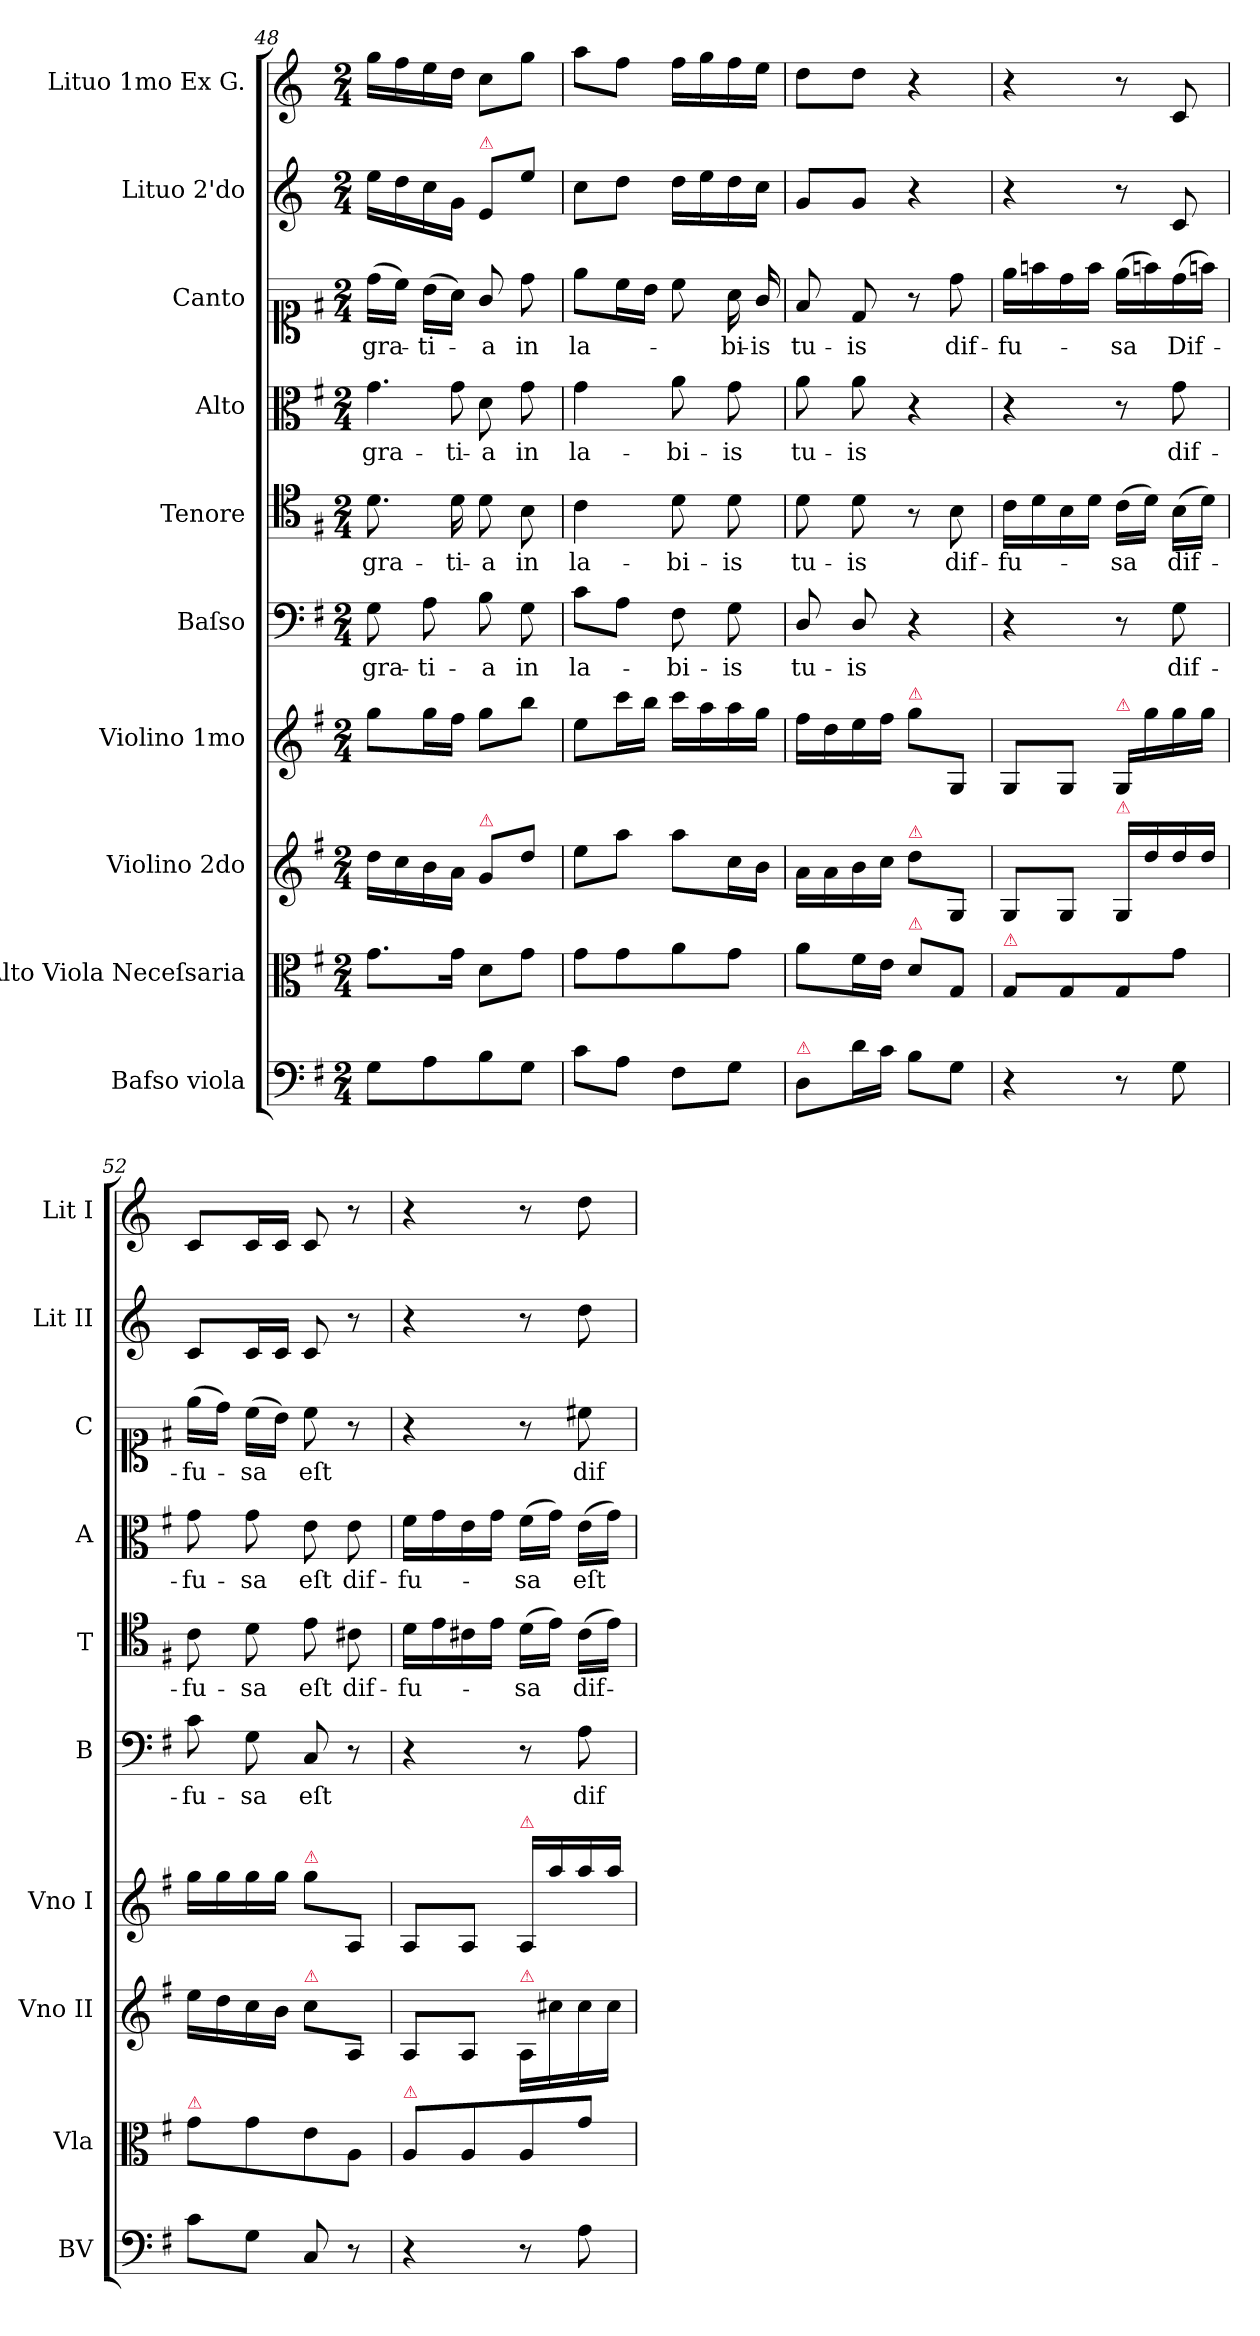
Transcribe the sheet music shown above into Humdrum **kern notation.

**kern	**kern	**kern	**kern	**kern	**text	**kern	**text	**kern	**text	**kern	**text	**kern	**kern
*part10	*part9	*part8	*part7	*part6	*part6	*part5	*part5	*part4	*part4	*part3	*part3	*part2	*part1
*staff10	*staff9	*staff8	*staff7	*staff6	*staff6	*staff5	*staff5	*staff4	*staff4	*staff3	*staff3	*staff2	*staff1
*I"Bafso viola	*I"Alto Viola Neceſsaria	*I"Violino 2do	*I"Violino 1mo	*I"Baſso	*	*I"Tenore	*	*I"Alto	*	*I"Canto	*	*I"Lituo 2'do	*I"Lituo 1mo Ex G.
*I'BV	*I'Vla	*I'Vno II	*I'Vno I	*I'B	*	*I'T	*	*I'A	*	*I'C	*	*I'Lit II	*I'Lit I
*clefF4	*clefC3	*clefG2	*clefG2	*clefF4	*	*clefC4	*	*clefC3	*	*clefC1	*	*clefG2	*clefG2
*	*	*	*	*	*	*	*	*	*	*	*	*ITrd-4c-7	*ITrd-4c-7
*k[f#]	*k[f#]	*k[f#]	*k[f#]	*k[f#]	*	*k[f#]	*	*k[f#]	*	*k[f#]	*	*k[f#]	*k[f#]
*M2/4	*M2/4	*M2/4	*M2/4	*M2/4	*	*M2/4	*	*M2/4	*	*M2/4	*	*M2/4	*M2/4
=48	=48	=48	=48	=48	=48	=48	=48	=48	=48	=48	=48	=48	=48
!	!	!	!	!	!	!	!	!LO:N:vis=4.	!	!	!	!	!
8G\L	8.g\L	16dd\LL	8gg\L	8G\	gra-	8.d\	gra-	8.g\	gra-	(>16dd\LL	gra-	16bb\LL	16ddd\LL
.	.	16cc\	.	.	.	.	.	.	.	16cc\JJ)	.	16aa\	16ccc\
8A\	.	16b\	16gg\L	8A\	-ti-	.	.	.	.	(>16b\LL	-ti-	16gg\	16bb\
!	!	!	!	!	!	!	!	!LO:N:vis=8	!	!	!	!	!
.	16g\Jk	16a\JJ	16ff#\JJ	.	.	16d\	-ti-	16g\	-ti-	16a\JJ)	.	16dd\JJ	16aa\JJ
!	!	!	!	!	!	!	!	!	!	!	!	!LO:TX:a:color=crimson:t=⚠	!
!	!	!LO:TX:a:color=crimson:t=⚠	!	!	!	!	!	!	!	!	!	!	!
8B\	8d\L	8g/L	8gg\L	8B\	-a	8d\	-a	8d\	-a	8g/	-a	8b/L	8gg\L
8G\J	8g\J	8dd\J	8bb\J	8G\	in	8B\	in	8g\	in	8dd\	in	8bb\J	8ddd\J
=49	=49	=49	=49	=49	=49	=49	=49	=49	=49	=49	=49	=49	=49
8c\L	8g\L	8ee\L	8ee\L	8c\L	la-	4c\	la-	4g\	la-	8ee\L	la-	8gg\L	8eee\L
8A\J	8g\	8aa\J	16ccc\L	8A\J	.	.	.	.	.	16cc\L	.	8aa\J	8ccc\J
.	.	.	16bb\JJ	.	.	.	.	.	.	16b\JJ	.	.	.
8F#\L	8a\	8aa\L	16ccc\LL	8F#\	-bi-	8d\	-bi-	8a\	-bi-	8cc\	.	16aa\LL	16ccc\LL
.	.	.	16aa\	.	.	.	.	.	.	.	.	16bb\	16ddd\
8G\J	8g\J	16cc\L	16aa\	8G\	-is	8d\	-is	8g\	-is	16a\	-bi-	16aa\	16ccc\
.	.	16b\JJ	16gg\JJ	.	.	.	.	.	.	16g/	-is	16gg\JJ	16bb\JJ
=50	=50	=50	=50	=50	=50	=50	=50	=50	=50	=50	=50	=50	=50
!LO:TX:a:color=crimson:t=⚠	!	!	!	!	!	!	!	!	!	!	!	!	!
8D/L	8a\L	16a\LL	16ff#\LL	8D/	tu-	8d\	tu-	8a\	tu-	8f#/	tu-	8dd/L	8aa\L
.	.	16a\	16dd\	.	.	.	.	.	.	.	.	.	.
16d\L	16f#\L	16b\	16ee\	8D/	-is	8d\	-is	8a\	-is	8d/	-is	8dd/J	8aa\J
16c\JJ	16e\JJ	16cc\JJ	16ff#\JJ	.	.	.	.	.	.	.	.	.	.
!	!	!	!LO:TX:a:color=crimson:t=⚠	!	!	!	!	!	!	!	!	!	!
!	!	!LO:TX:a:color=crimson:t=⚠	!	!	!	!	!	!	!	!	!	!	!
!	!LO:TX:a:color=crimson:t=⚠	!	!	!	!	!	!	!	!	!	!	!	!
8B\L	8d\L	8dd\L	8gg\L	4r	.	8r	.	4r	.	8r	.	4r	4r
8G\J	8G/J	8G/J	8G/J	.	.	8B\	dif-	.	.	8dd\	dif-	.	.
=51	=51	=51	=51	=51	=51	=51	=51	=51	=51	=51	=51	=51	=51
!	!LO:TX:a:color=crimson:t=⚠	!	!	!	!	!	!	!	!	!	!	!	!
4r	8G/L	8G/L	8G/L	4r	.	16c\LL	-fu-	4r	.	16ee\LL	-fu-	4r	4r
.	.	.	.	.	.	16d\	.	.	.	16ffn\	.	.	.
.	8G/	8G/J	8G/J	.	.	16B\	.	.	.	16dd\	.	.	.
.	.	.	.	.	.	16d\JJ	.	.	.	16ff\JJ	.	.	.
!	!	!	!LO:TX:a:color=crimson:t=⚠	!	!	!	!	!	!	!	!	!	!
!	!	!LO:TX:a:color=crimson:t=⚠	!	!	!	!	!	!	!	!	!	!	!
8r	8G/	16G/LL	16G/LL	8r	.	(>16c\LL	-sa	8r	.	(>16ee\LL	-sa	8r	8r
.	.	16dd\	16gg\	.	.	16d\JJ)	.	.	.	16ffn\)	.	.	.
8G\	8g\J	16dd\	16gg\	8G\	dif-	(>16B\LL	dif-	8g\	dif-	(>16dd\	Dif-	8g/	8g/
.	.	16dd/JJ	16gg\JJ	.	.	16d\JJ)	.	.	.	16ffn\JJ)	.	.	.
=52	=52	=52	=52	=52	=52	=52	=52	=52	=52	=52	=52	=52	=52
!	!LO:TX:a:color=crimson:t=⚠	!	!	!	!	!	!	!	!	!	!	!	!
8c\L	8g\L	16ee\LL	16gg\LL	8c\	-fu-	8c\	-fu-	8g\	-fu-	(>16ee\LL	-fu-	8g/L	8g/L
.	.	16dd\	16gg\	.	.	.	.	.	.	16dd\JJ)	.	.	.
8G\J	8g\	16cc\	16gg\	8G\	-sa	8d\	-sa	8g\	-sa	(>16cc\LL	-sa	16g/L	16g/L
.	.	16b\JJ	16gg\JJ	.	.	.	.	.	.	16b\JJ)	.	16g/JJ	16g/JJ
!	!	!	!LO:TX:a:color=crimson:t=⚠	!	!	!	!	!	!	!	!	!	!
!	!	!LO:TX:a:color=crimson:t=⚠	!	!	!	!	!	!	!	!	!	!	!
8C/	8e\	8cc\L	8gg\L	8C/	eſt	8e\	eſt	8e\	eſt	8cc\	eſt	8g/	8g/
8r	8A/J	8A/J	8A/J	8r	.	8c#X\	dif-	8e\	dif-	8r	.	8r	8r
=53	=53	=53	=53	=53	=53	=53	=53	=53	=53	=53	=53	=53	=53
!	!LO:TX:a:color=crimson:t=⚠	!	!	!	!	!	!	!	!	!	!	!	!
4r	8A/L	8A/L	8A/L	4r	.	16d\LL	-fu-	16f#\LL	-fu-	4r	.	4r	4r
.	.	.	.	.	.	16e\	.	16g\	.	.	.	.	.
.	8A/	8A/J	8A/J	.	.	16c#X\	.	16e\	.	.	.	.	.
.	.	.	.	.	.	16e\JJ	.	16g\JJ	.	.	.	.	.
!	!	!	!LO:TX:a:color=crimson:t=⚠	!	!	!	!	!	!	!	!	!	!
!	!	!LO:TX:a:color=crimson:t=⚠	!	!	!	!	!	!	!	!	!	!	!
8r	8A/	16A/LL	16A/LL	8r	.	(>16d\LL	-sa	(>16f#\LL	-sa	8r	.	8r	8r
.	.	16cc#X\	16aa\	.	.	16e\JJ)	.	16g\JJ)	.	.	.	.	.
8A\	8g\J	16cc#\	16aa/	8A\	dif-	(>16c#\LL	dif-	(>16e\LL	eſt	8cc#X\	dif-	8aa\	8aa\
.	.	16cc#\JJ	16aa\JJ	.	.	16e\JJ)	.	16g\JJ)	.	.	.	.	.
=	=	=	=	=	=	=	=	=	=	=	=	=	=
*-	*-	*-	*-	*-	*-	*-	*-	*-	*-	*-	*-	*-	*-
